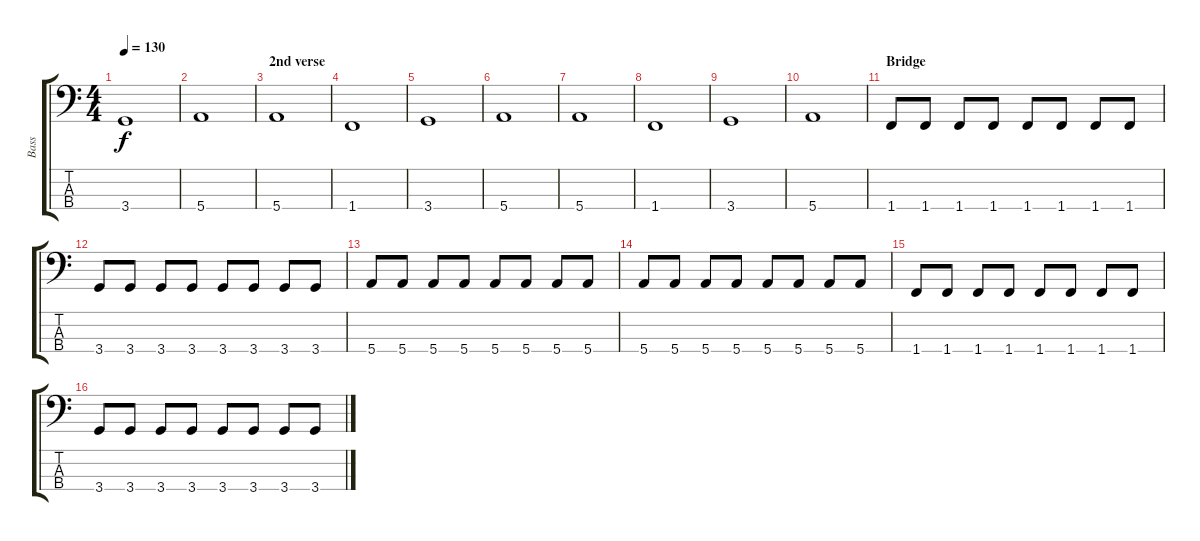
\track ("Bass" "Bass") {instrument electricbassfinger}
\staff {score tabs}
\tuning (G2 D2 A1 E1) {hide}
\ts (4 4)
\tempo 130
\clef f4
\ks c
3.4.1{dy f} |
5.4.1 |
\section ("" "2nd verse")
5.4.1 |
1.4.1 |
3.4.1 |
5.4.1 |
5.4.1 |
1.4.1 |
3.4.1 |
5.4.1 |
\section ("" "Bridge")
1.4.8 1.4.8 1.4.8 1.4.8 1.4.8 1.4.8 1.4.8 1.4.8 |
3.4.8 3.4.8 3.4.8 3.4.8 3.4.8 3.4.8 3.4.8 3.4.8 |
5.4.8 5.4.8 5.4.8 5.4.8 5.4.8 5.4.8 5.4.8 5.4.8 |
5.4.8 5.4.8 5.4.8 5.4.8 5.4.8 5.4.8 5.4.8 5.4.8 |
1.4.8 1.4.8 1.4.8 1.4.8 1.4.8 1.4.8 1.4.8 1.4.8 |
3.4.8 3.4.8 3.4.8 3.4.8 3.4.8 3.4.8 3.4.8 3.4.8
